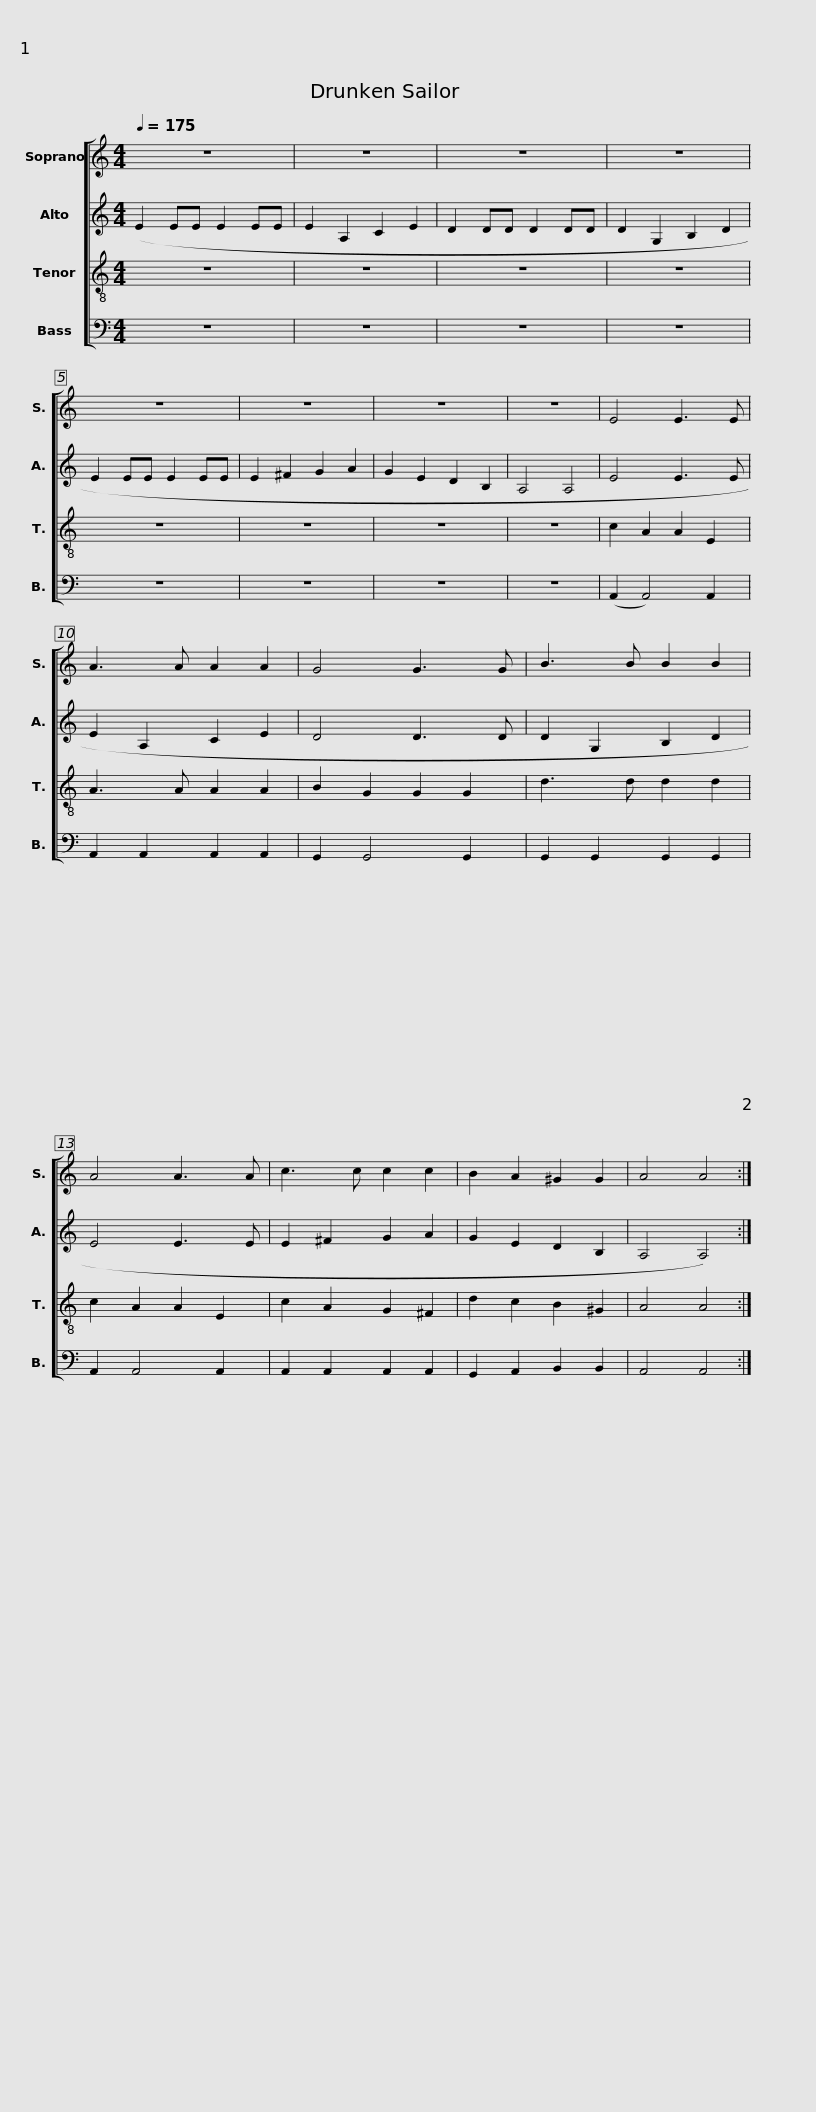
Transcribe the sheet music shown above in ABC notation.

X:1
%%score [ 1 2 3 4 ]
L:1/8
Q:1/4=175
M:4/4
I:linebreak $
K:C
V:1 treble
V:2 treble
V:3 treble-8
V:4 bass
V:1
 z8 | z8 | z8 | z8 | z8 | %5
 z8 | z8 | z8 |$ E4 E3 E | A3 A A2 A2 | %10
 G4 G3 G | B3 B B2 B2 | A4 A3 A | c3 c c2 c2 | B2 A2 ^G2 G2 | %15
 A4 A4 :| %16
V:2
 (E2 EE E2 EE | E2 A,2 C2 E2 | D2 DD D2 DD | D2 G,2 B,2 D2 | E2 EE E2 EE | %5
 E2 ^F2 G2 A2 | G2 E2 D2 B,2 | A,4 A,4 |$ E4 E3 E | E2 A,2 C2 E2 | %10
 D4 D3 D | D2 G,2 B,2 D2 | E4 E3 E | E2 ^F2 G2 A2 | G2 E2 D2 B,2 | %15
 A,4 A,4) :| %16
V:3
 z8 | z8 | z8 | z8 | z8 | %5
 z8 | z8 | z8 |$ c2 A2 A2 E2 | A3 A A2 A2 | %10
 B2 G2 G2 G2 | d3 d d2 d2 | c2 A2 A2 E2 | c2 A2 G2 ^F2 | d2 c2 B2 ^G2 | %15
 A4 A4 :| %16
V:4
 z8 | z8 | z8 | z8 | z8 | %5
 z8 | z8 | z8 |$ (A,,2 A,,4) A,,2 | A,,2 A,,2 A,,2 A,,2 | %10
 G,,2 G,,4 G,,2 | G,,2 G,,2 G,,2 G,,2 | A,,2 A,,4 A,,2 | A,,2 A,,2 A,,2 A,,2 | G,,2 A,,2 B,,2 B,,2 | %15
 A,,4 A,,4 :| %16
